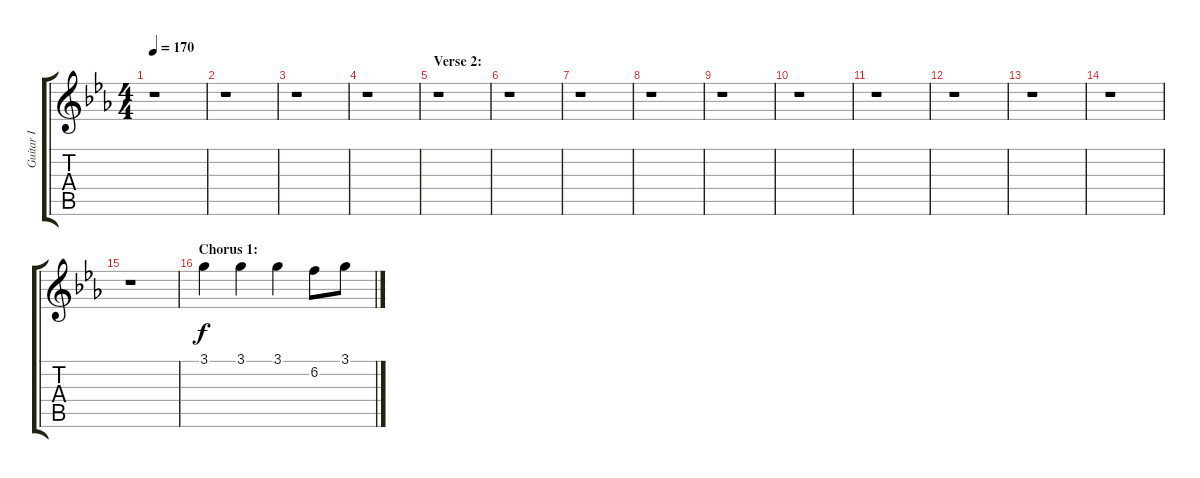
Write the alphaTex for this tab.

\track ("Guitar I" "Guitar I") {instrument acousticguitarsteel}
\staff {score tabs}
\tuning (E4 B3 G3 D3 A2 E2) {hide}
\ts (4 4)
\tempo 170
\clef g2
\ks cminor
r.1{dy f} |
r.1 |
r.1 |
r.1 |
\section ("" "Verse 2:")
r.1 |
r.1 |
r.1 |
r.1 |
r.1 |
r.1 |
r.1 |
r.1 |
r.1 |
r.1 |
r.1 |
\section ("" "Chorus 1:")
3.1.4 3.1.4 3.1.4 6.2.8 3.1.8
